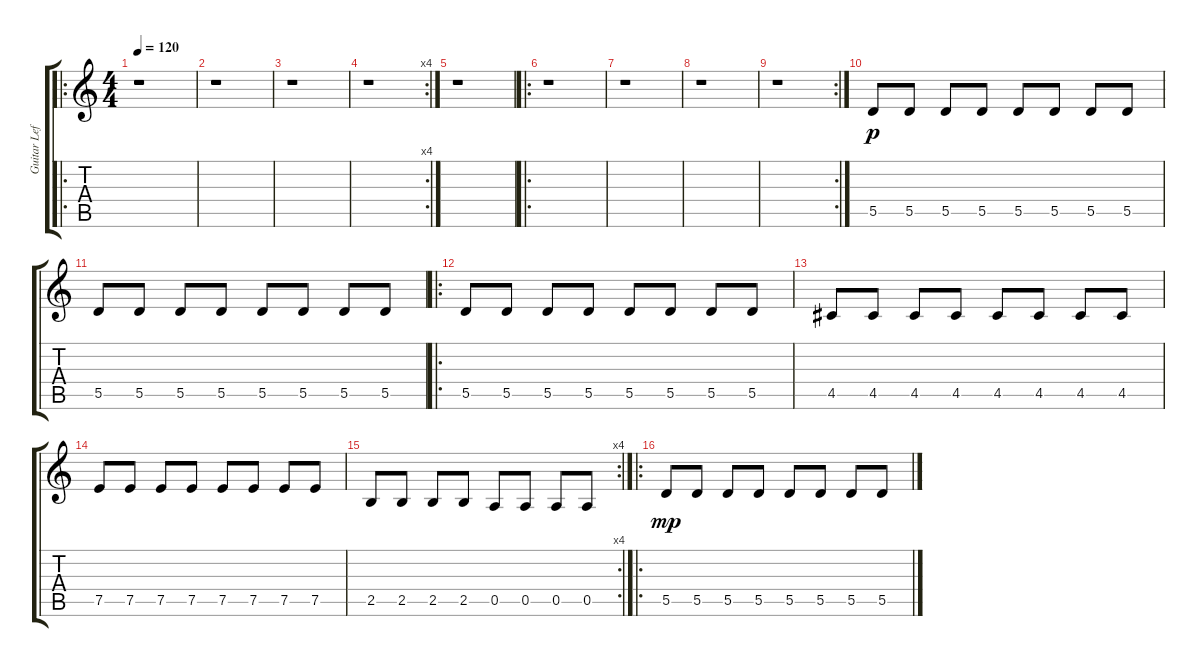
\track ("Guitar Left" "Guitar Lef") {instrument electricguitarjazz}
\staff {score tabs}
\tuning (E4 B3 G3 D3 A2 D2) {hide}
\ro
\ts (4 4)
\tempo 120
\clef g2
\ks c
r.1{dy p instrument electricguitarjazz} |
r.1 |
r.1 |
\rc 4
r.1 |
r.1 |
\ro
r.1 |
r.1 |
r.1 |
\rc 2
r.1 |
5.5.8 5.5.8 5.5.8 5.5.8 5.5.8 5.5.8 5.5.8 5.5.8 |
5.5.8 5.5.8 5.5.8 5.5.8 5.5.8 5.5.8 5.5.8 5.5.8 |
\ro
5.5.8 5.5.8 5.5.8 5.5.8 5.5.8 5.5.8 5.5.8 5.5.8 |
4.5.8 4.5.8 4.5.8 4.5.8 4.5.8 4.5.8 4.5.8 4.5.8 |
7.5.8 7.5.8 7.5.8 7.5.8 7.5.8 7.5.8 7.5.8 7.5.8 |
\rc 4
2.5.8 2.5.8 2.5.8 2.5.8 0.5.8 0.5.8 0.5.8 0.5.8 |
\ro
5.5.8{dy mp} 5.5.8 5.5.8 5.5.8 5.5.8 5.5.8 5.5.8 5.5.8
